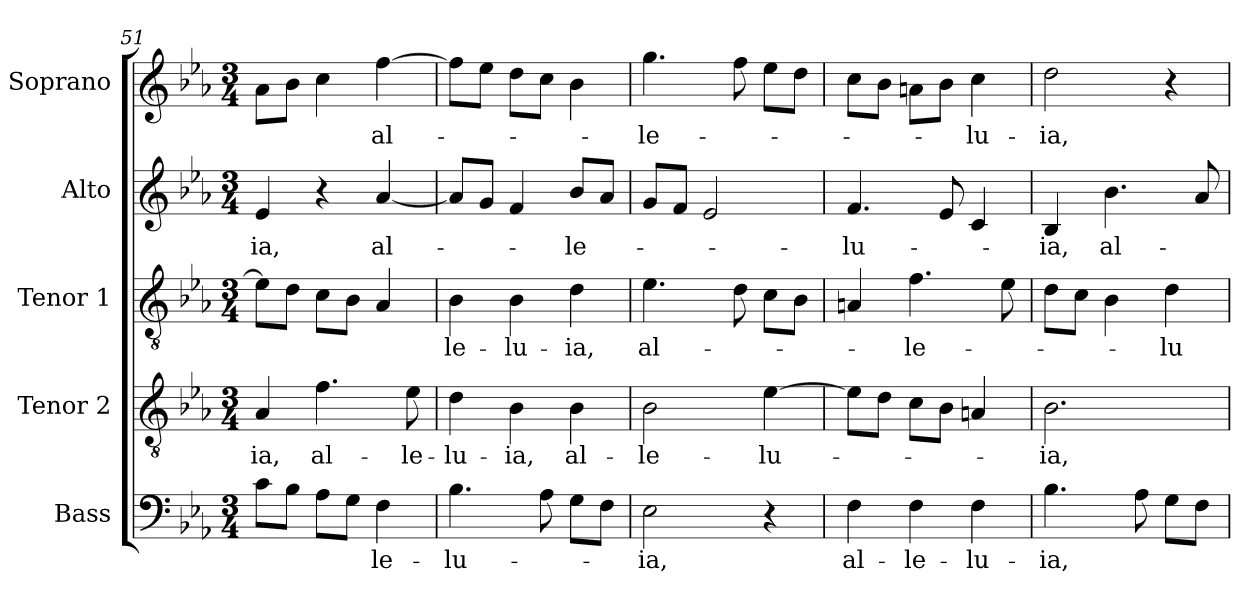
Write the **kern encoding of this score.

**kern	**text	**kern	**text	**kern	**text	**kern	**text	**kern	**text
*part5	*part5	*part4	*part4	*part3	*part3	*part2	*part2	*part1	*part1
*staff5	*staff5	*staff4	*staff4	*staff3	*staff3	*staff2	*staff2	*staff1	*staff1
*I"Bass	*	*I"Tenor 2	*	*I"Tenor 1	*	*I"Alto	*	*I"Soprano	*
*I'B.	*	*I'T.	*	*I'T.	*	*I'A.	*	*I'S.	*
*clefF4	*	*clefGv2	*	*clefGv2	*	*clefG2	*	*clefG2	*
*	*	*ITrd7c12	*	*ITrd7c12	*	*	*	*	*
*k[b-e-a-]	*	*k[b-e-a-]	*	*k[b-e-a-]	*	*k[b-e-a-]	*	*k[b-e-a-]	*
*E-:	*	*E-:	*	*E-:	*	*E-:	*	*E-:	*
*M3/4	*	*M3/4	*	*M3/4	*	*M3/4	*	*M3/4	*
=51	=51	=51	=51	=51	=51	=51	=51	=51	=51
!	!	!	!LO:LY:b:color=#000000	!	!	!	!	!	!
!	!	!	!	!	!	!	!LO:LY:b:color=#000000	!	!
8ci\L	.	4AA-i/	-ia,	8E-i\L]	.	4e-i/	-ia,	8a-i\L	.
8B-i\J	.	.	.	8Di\J	.	.	.	8b-i\J	.
!	!	!	!LO:LY:b:color=#000000	!	!	!	!	!	!
8A-i\L	.	4.Fi\	al-	8Ci\L	.	4r	.	4cci\	.
8Gi\J	.	.	.	8BB-i\J	.	.	.	.	.
!	!LO:LY:b:color=#000000	!	!	!	!	!	!	!	!
!	!	!	!	!	!	!	!LO:LY:b:color=#000000	!	!
!	!	!	!	!	!	!	!	!	!LO:LY:b:color=#000000
4Fi\	-le-	.	.	4AA-i/	.	[<4a-i/	al-	[>4ffi\	al-
!	!	!	!LO:LY:b:color=#000000	!	!	!	!	!	!
.	.	8E-i\	-le-	.	.	.	.	.	.
!!LO:PB:g=z
=52	=52	=52	=52	=52	=52	=52	=52	=52	=52
!	!LO:LY:b:color=#000000	!	!	!	!	!	!	!	!
!	!	!	!LO:LY:b:color=#000000	!	!	!	!	!	!
!	!	!	!	!	!LO:LY:b:color=#000000	!	!	!	!
4.B-i\	-lu-	4Di\	-lu-	4BB-i\	-le-	8a-i/L]	.	8ffi\L]	.
.	.	.	.	.	.	8gi/J	.	8ee-i\J	.
!	!	!	!LO:LY:b:color=#000000	!	!	!	!	!	!
!	!	!	!	!	!LO:LY:b:color=#000000	!	!	!	!
.	.	4BB-i\	-ia,	4BB-i\	-lu-	4fi/	.	8ddi\L	.
8A-i\	.	.	.	.	.	.	.	8cci\J	.
!	!	!	!LO:LY:b:color=#000000	!	!	!	!	!	!
!	!	!	!	!	!LO:LY:b:color=#000000	!	!	!	!
!	!	!	!	!	!	!	!LO:LY:b:color=#000000	!	!
8Gi\L	.	4BB-i\	al-	4Di\	-ia,	8b-i/L	-le-	4b-i\	.
8Fi\J	.	.	.	.	.	8a-i/J	.	.	.
=53	=53	=53	=53	=53	=53	=53	=53	=53	=53
!	!LO:LY:b:color=#000000	!	!	!	!	!	!	!	!
!	!	!	!LO:LY:b:color=#000000	!	!	!	!	!	!
!	!	!	!	!	!LO:LY:b:color=#000000	!	!	!	!
!	!	!	!	!	!	!	!	!	!LO:LY:b:color=#000000
2E-i\	-ia,	2BB-i\	-le-	4.E-i\	al-	8gi/L	.	4.ggi\	-le-
.	.	.	.	.	.	8fi/J	.	.	.
.	.	.	.	.	.	2e-i/	.	.	.
.	.	.	.	8Di\	.	.	.	8ffi\	.
!	!	!	!LO:LY:b:color=#000000	!	!	!	!	!	!
4r	.	[>4E-i\	-lu-	8Ci\L	.	.	.	8ee-i\L	.
.	.	.	.	8BB-i\J	.	.	.	8ddi\J	.
=54	=54	=54	=54	=54	=54	=54	=54	=54	=54
!	!LO:LY:b:color=#000000	!	!	!	!	!	!	!	!
!	!	!	!	!	!	!	!LO:LY:b:color=#000000	!	!
4Fi\	al-	8E-i\L]	.	4AAni/	.	4.fi/	-lu-	8cci\L	.
.	.	8Di\J	.	.	.	.	.	8b-i\J	.
!	!LO:LY:b:color=#000000	!	!	!	!	!	!	!	!
!	!	!	!	!	!LO:LY:b:color=#000000	!	!	!	!
4Fi\	-le-	8Ci\L	.	4.Fi\	-le-	.	.	8ani\L	.
.	.	8BB-i\J	.	.	.	8e-i/	.	8b-i\J	.
!	!LO:LY:b:color=#000000	!	!	!	!	!	!	!	!
!	!	!	!	!	!	!	!	!	!LO:LY:b:color=#000000
4Fi\	-lu-	4AAni/	.	.	.	4ci/	.	4cci\	-lu-
.	.	.	.	8E-i\	.	.	.	.	.
=55	=55	=55	=55	=55	=55	=55	=55	=55	=55
!	!LO:LY:b:color=#000000	!	!	!	!	!	!	!	!
!	!	!	!LO:LY:b:color=#000000	!	!	!	!	!	!
!	!	!	!	!	!	!	!LO:LY:b:color=#000000	!	!
!	!	!	!	!	!	!	!	!	!LO:LY:b:color=#000000
4.B-i\	-ia,	2.BB-i\	-ia,	8Di\L	.	4B-i/	-ia,	2ddi\	-ia,
.	.	.	.	8Ci\J	.	.	.	.	.
!	!	!	!	!	!	!	!LO:LY:b:color=#000000	!	!
.	.	.	.	4BB-i\	.	4.b-i\	al-	.	.
8A-i\	.	.	.	.	.	.	.	.	.
!	!	!	!	!	!LO:LY:b:color=#000000	!	!	!	!
8Gi\L	.	.	.	4Di\	-lu-	.	.	4r	.
8Fi\J	.	.	.	.	.	8a-i/	.	.	.
=	=	=	=	=	=	=	=	=	=
*-	*-	*-	*-	*-	*-	*-	*-	*-	*-
